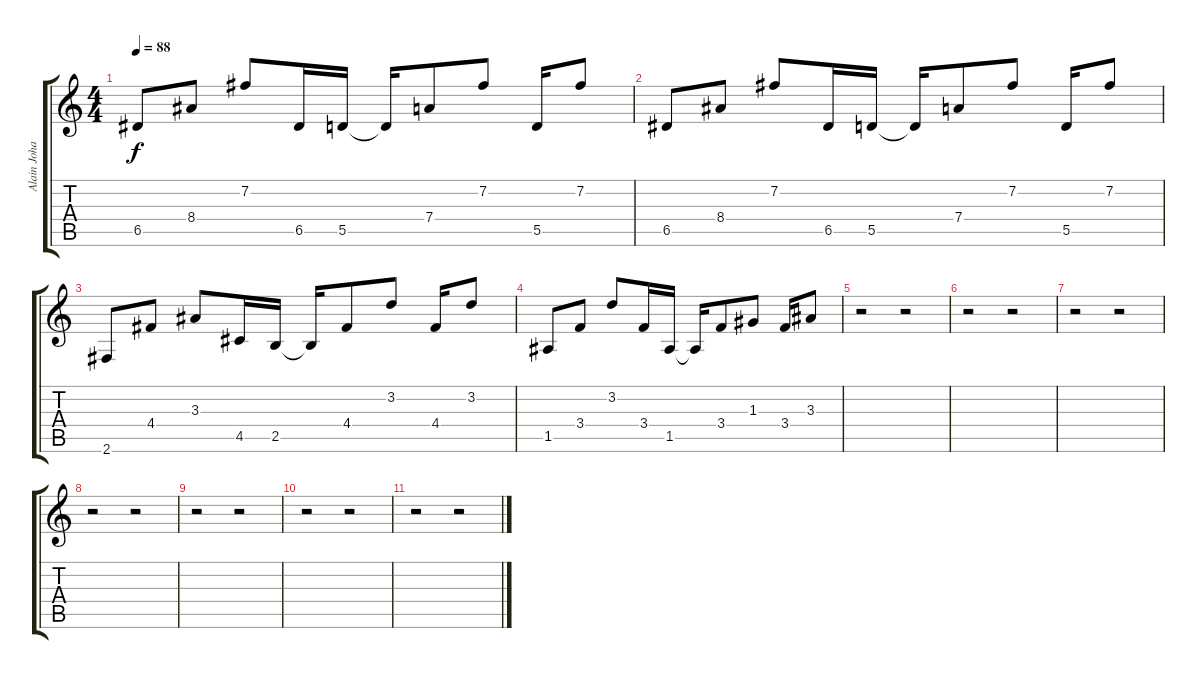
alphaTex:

\track ("Alain Johannes" "Alain Joha") {instrument distortionguitar}
\staff {score tabs}
\tuning (E4 B3 G3 D3 A2 E2) {hide}
\ts (4 4)
\tempo 88
\clef g2
\ks c
6.5.8{dy f} 8.4.8 7.2.8 6.5.16 5.5.16 5.5{t}.16 7.4.8 7.2.8 5.5.16 7.2.8 |
6.5.8 8.4.8 7.2.8 6.5.16 5.5.16 5.5{t}.16 7.4.8 7.2.8 5.5.16 7.2.8 |
2.6.8 4.4.8 3.3.8 4.5.16 2.5.16 2.5{t}.16 4.4.8 3.2.8 4.4.16 3.2.8 |
1.5.8 3.4.8 3.2.8 3.4.16 1.5.16 1.5{t}.16 3.4.8 1.3.8 3.4.16 3.3.8 |
r.2 r.2 |
r.2 r.2 |
r.2 r.2 |
r.2 r.2 |
r.2 r.2 |
r.2 r.2 |
r.2 r.2
